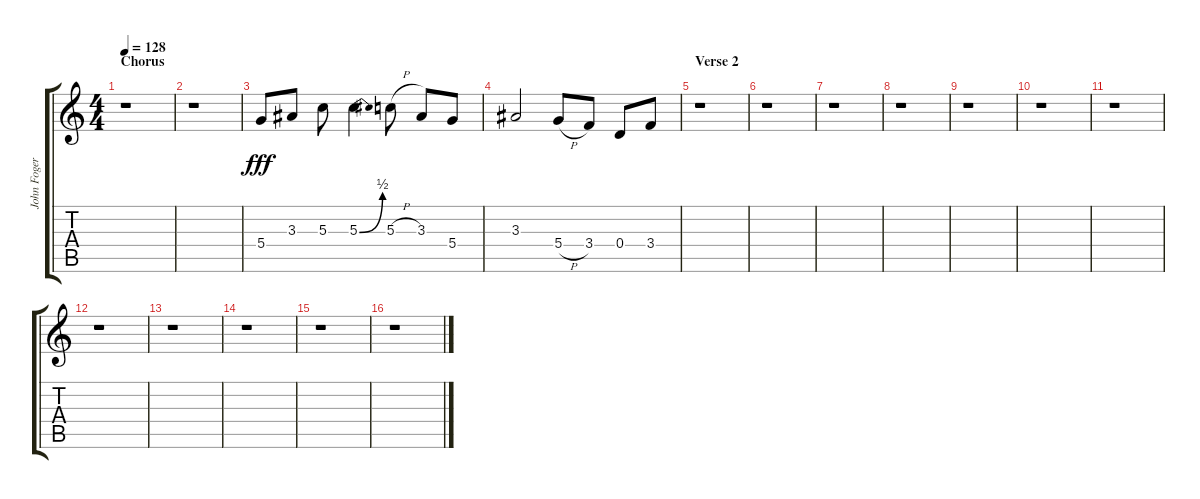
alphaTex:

\track ("John Fogerty" "John Foger") {instrument acousticguitarnylon}
\staff {score tabs}
\tuning (E4 B3 G3 D3 A2 E2) {hide}
\ts (4 4)
\section ("" "Chorus")
\tempo 128
\clef g2
\ks c
r.1{dy fff} |
r.1 |
5.4.8 3.3.8 5.3.8 5.3{be (bend 0 0 60 2)}.4 5.3{h}.8 3.3.8 5.4.8 |
3.3.2 5.4{h}.8 3.4.8 0.4.8 3.4.8 |
\section ("" "Verse 2")
r.1 |
r.1 |
r.1 |
r.1 |
r.1 |
r.1 |
r.1 |
r.1 |
r.1 |
r.1 |
r.1 |
r.1
